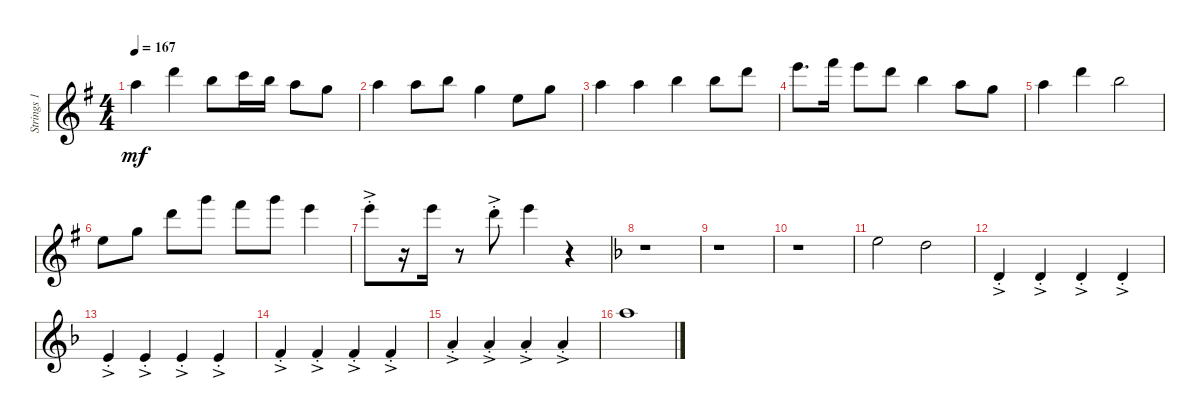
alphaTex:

\track ("Strings 1" "Strings 1") {instrument voiceoohs}
\staff {score}
\tuning (E4 B3 G3 D3 A2 E2 B1) {hide}
\ts (4 4)
\tempo 167
\clef g2
\ks eminor
17.1.4{dy mf} 22.1.4 19.1.8 20.1.16 19.1.16 17.1.8 15.1.8 |
17.1.4 17.1.8 19.1.8 15.1.4 12.1.8 15.1.8 |
17.1.4 17.1.4 19.1.4 19.1.8 22.1.8 |
24.1.8{d} 26.1.16 24.1.8 22.1.8 19.1.4 17.1.8 15.1.8 |
17.1.4 22.1.4 19.1.2 |
12.1.8 15.1.8 22.1.8 27.1.8 26.1.8 27.1.8 24.1.4 |
24.1{ac st}.8 r.16 24.1.16 r.8 22.1{ac st}.8 24.1.4 r.4 |
\ks dminor
r.1 |
r.1 |
r.1 |
12.1.2 10.1.2 |
3.2{ac st}.4 3.2{ac st}.4 3.2{ac st}.4 3.2{ac st}.4 |
0.1{ac st}.4 0.1{ac st}.4 0.1{ac st}.4 0.1{ac st}.4 |
1.1{ac st}.4 1.1{ac st}.4 1.1{ac st}.4 1.1{ac st}.4 |
5.1{ac st}.4 5.1{ac st}.4 5.1{ac st}.4 5.1{ac st}.4 |
17.1.1
